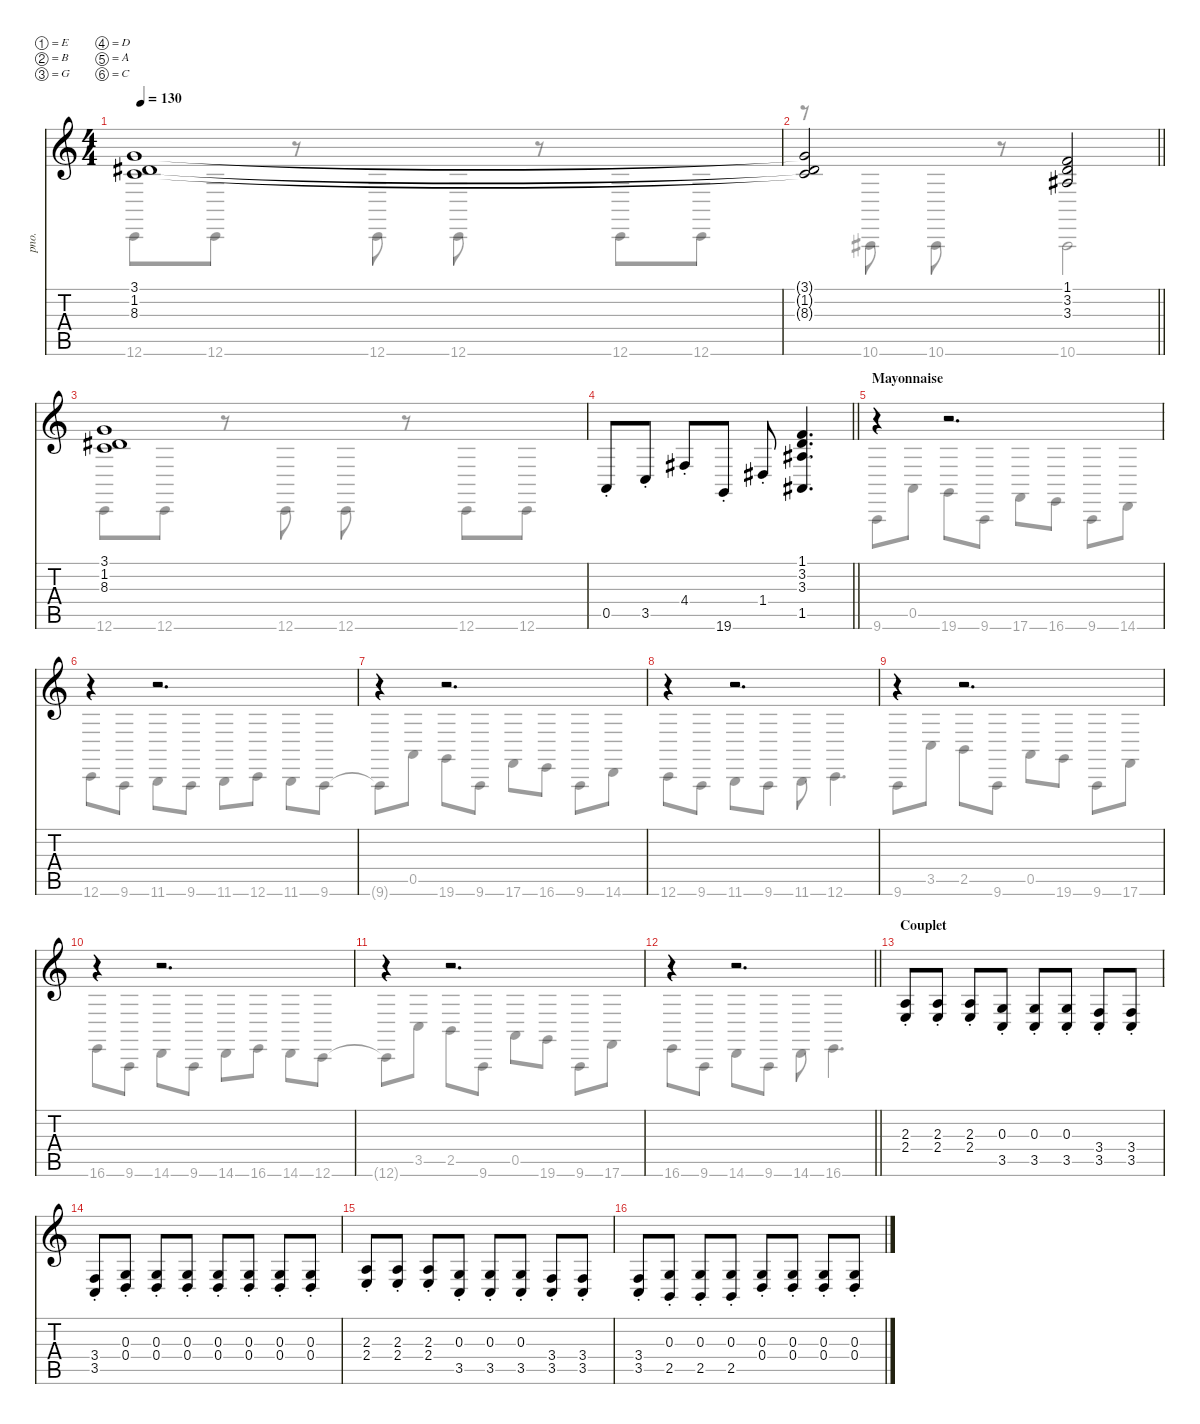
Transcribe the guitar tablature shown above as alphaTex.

\defaultSystemsLayout 4
\hideDynamics
\bracketExtendMode nobrackets
\track ("Reney" "pno.") {mute instrument brightacousticpiano}
\staff {score tabs}
\tuning (E4 B3 G3 D3 A2 C1)
\voice
\ts (4 4)
\tempo 130
\clef g2
\ks c
(3.1 1.2 8.3{acc #}).1{dy f beam Up} |
\barLineRight lightlight
(3.1{t} 1.2{t} 8.3{t acc #}).2{beam Up} (1.1 3.2 3.3{acc #}).2{beam Up} |
(3.1 1.2 8.3{acc #}).1{beam Up} |
\barLineRight lightlight
0.5{st}.8{beam Up} 3.5{st}.8{beam Up} 4.4{st acc #}.8{beam Up} 19.6{st}.8{beam Up} 1.4{st acc #}.8{beam Up} (1.1 3.2 3.3{acc #} 1.5{acc #}).4{d beam Up} |
\section ("" "Mayonnaise")
r.4{beam Up} r.2{d beam Up} |
r.4{beam Up} r.2{d beam Up} |
r.4{beam Up} r.2{d beam Up} |
r.4{beam Up} r.2{d beam Up} |
r.4{beam Up} r.2{d beam Up} |
r.4{beam Up} r.2{d beam Up} |
r.4{beam Up} r.2{d beam Up} |
\barLineRight lightlight
r.4{beam Up} r.2{d beam Up} |
\section ("" "Couplet")
(2.3{st} 2.4{st}).8{instrument rockorgan beam Up} (2.3{st} 2.4{st}).8{beam Up} (2.3{st} 2.4{st}).8{beam Up} (0.3{st} 3.5{st}).8{beam Up} (0.3{st} 3.5{st}).8{beam Up} (0.3{st} 3.5{st}).8{beam Up} (3.4{st} 3.5{st}).8{beam Up} (3.4{st} 3.5{st}).8{beam Up} |
(3.4{st} 3.5{st}).8{beam Up} (0.3{st} 0.4{st}).8{beam Up} (0.3{st} 0.4{st}).8{beam Up} (0.3{st} 0.4{st}).8{beam Up} (0.3{st} 0.4{st}).8{beam Up} (0.3{st} 0.4{st}).8{beam Up} (0.3{st} 0.4{st}).8{beam Up} (0.3{st} 0.4{st}).8{beam Up} |
(2.3{st} 2.4{st}).8{beam Up} (2.3{st} 2.4{st}).8{beam Up} (2.3{st} 2.4{st}).8{beam Up} (0.3{st} 3.5{st}).8{beam Up} (0.3{st} 3.5{st}).8{beam Up} (0.3{st} 3.5{st}).8{beam Up} (3.4{st} 3.5{st}).8{beam Up} (3.4{st} 3.5{st}).8{beam Up} |
(3.4{st} 3.5{st}).8{beam Up} (0.3{st} 2.5).8{beam Up} (0.3{st} 2.5).8{beam Up} (0.3{st} 2.5).8{beam Up} (0.3{st} 0.4{st}).8{beam Up} (0.3{st} 0.4{st}).8{beam Up} (0.3{st} 0.4{st}).8{beam Up} (0.3{st} 0.4{st}).8{beam Up}
\voice
\clef g2
\ottava regular
\simile none
\ks c
12.6.8{dy f beam Down} 12.6.8{beam Down} r.8{beam Down} 12.6.8{beam Down} 12.6.8{beam Down} r.8{beam Down} 12.6.8{beam Down} 12.6.8{beam Down} |
\barLineRight lightlight
r.8{beam Down} 10.6{acc #}.8{beam Down} 10.6{acc #}.8{beam Down} r.8{beam Down} 10.6{acc #}.2{beam Down} |
12.6.8{beam Down} 12.6.8{beam Down} r.8{beam Down} 12.6.8{beam Down} 12.6.8{beam Down} r.8{beam Down} 12.6.8{beam Down} 12.6.8{beam Down} |
\barLineRight lightlight
|
9.6.8{beam Down} 0.5.8{beam Down} 19.6.8{beam Down} 9.6.8{beam Down} 17.6.8{beam Down} 16.6.8{beam Down} 9.6.8{beam Down} 14.6.8{beam Down} |
12.6.8{beam Down} 9.6.8{beam Down} 11.6.8{beam Down} 9.6.8{beam Down} 11.6.8{beam Down} 12.6.8{beam Down} 11.6.8{beam Down} 9.6.8{beam Down} |
9.6{t}.8{beam Down} 0.5.8{beam Down} 19.6.8{beam Down} 9.6.8{beam Down} 17.6.8{beam Down} 16.6.8{beam Down} 9.6.8{beam Down} 14.6.8{beam Down} |
12.6.8{beam Down} 9.6.8{beam Down} 11.6.8{beam Down} 9.6.8{beam Down} 11.6.8{beam Down} 12.6.4{d beam Down} |
9.6.8{beam Down} 3.5.8{beam Down} 2.5.8{beam Down} 9.6.8{beam Down} 0.5.8{beam Down} 19.6.8{beam Down} 9.6.8{beam Down} 17.6.8{beam Down} |
16.6.8{beam Down} 9.6.8{beam Down} 14.6.8{beam Down} 9.6.8{beam Down} 14.6.8{beam Down} 16.6.8{beam Down} 14.6.8{beam Down} 12.6.8{beam Down} |
12.6{t}.8{beam Down} 3.5.8{beam Down} 2.5.8{beam Down} 9.6.8{beam Down} 0.5.8{beam Down} 19.6.8{beam Down} 9.6.8{beam Down} 17.6.8{beam Down} |
\barLineRight lightlight
16.6.8{beam Down} 9.6.8{beam Down} 14.6.8{beam Down} 9.6.8{beam Down} 14.6.8{beam Down} 16.6.4{d beam Down} |
|
|
|
